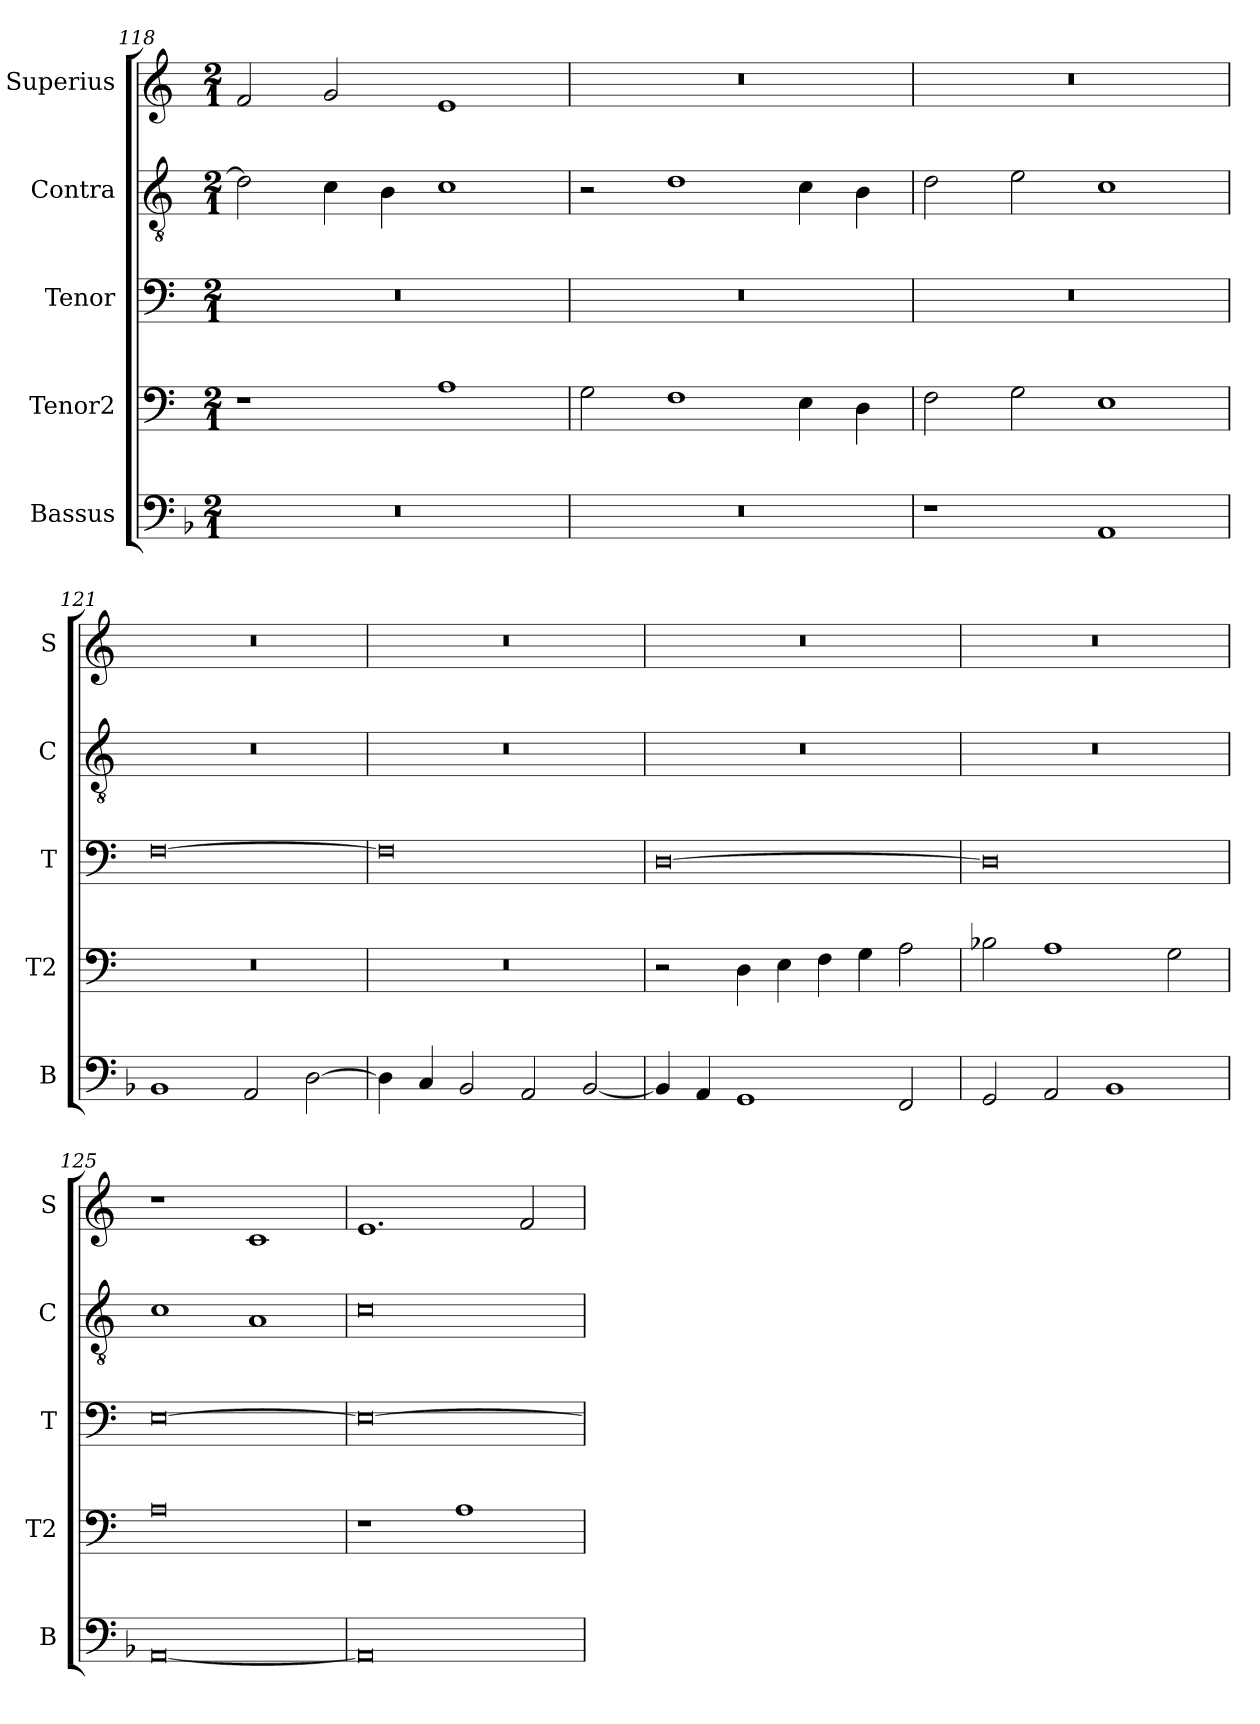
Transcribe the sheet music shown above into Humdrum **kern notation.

**kern	**kern	**kern	**kern	**kern
*part5	*part4	*part3	*part2	*part1
*staff5	*staff4	*staff3	*staff2	*staff1
*I"Bassus	*I"Tenor2	*I"Tenor	*I"Contra	*I"Superius
*I'B	*I'T2	*I'T	*I'C	*I'S
*clefF4	*clefF4	*clefF4	*clefGv2	*clefG2
*k[b-]	*k[]	*k[]	*k[]	*k[]
*M2/1	*M2/1	*M2/1	*M2/1	*M2/1
=118	=118	=118	=118	=118
0r	1r	0r	2d\]	2f/
.	.	.	4c\	2g/
.	.	.	4B\	.
.	1A	.	1c	1e
=119	=119	=119	=119	=119
0r	2G\	0r	2r	0r
.	1F	.	1d	.
.	4E\	.	4c\	.
.	4D\	.	4B\	.
=120	=120	=120	=120	=120
1r	2F\	0r	2d\	0r
.	2G\	.	2e\	.
1AA	1E	.	1c	.
=121	=121	=121	=121	=121
1BB-	0r	[0F\	0r	0r
2AA/	.	.	.	.
[2D\	.	.	.	.
=122	=122	=122	=122	=122
4D\]	0r	0F\]	0r	0r
4C/	.	.	.	.
2BB-/	.	.	.	.
2AA/	.	.	.	.
[2BB-/	.	.	.	.
=123	=123	=123	=123	=123
4BB-/]	2r	[0D\	0r	0r
4AA/	.	.	.	.
1GG	4D\	.	.	.
.	4E\	.	.	.
.	4F\	.	.	.
.	4G\	.	.	.
2FF/	2A\	.	.	.
=124	=124	=124	=124	=124
2GG/	2B-X\	0D\]	0r	0r
2AA/	1A	.	.	.
1BB-	.	.	.	.
.	2G\	.	.	.
=125	=125	=125	=125	=125
[0AA	0A	[0E\	1c	1r
.	.	.	1A	1c
=126	=126	=126	=126	=126
0AA]	1r	0E\_	0c	1.e
.	1A	.	.	.
.	.	.	.	2f/
=	=	=	=	=
*-	*-	*-	*-	*-
